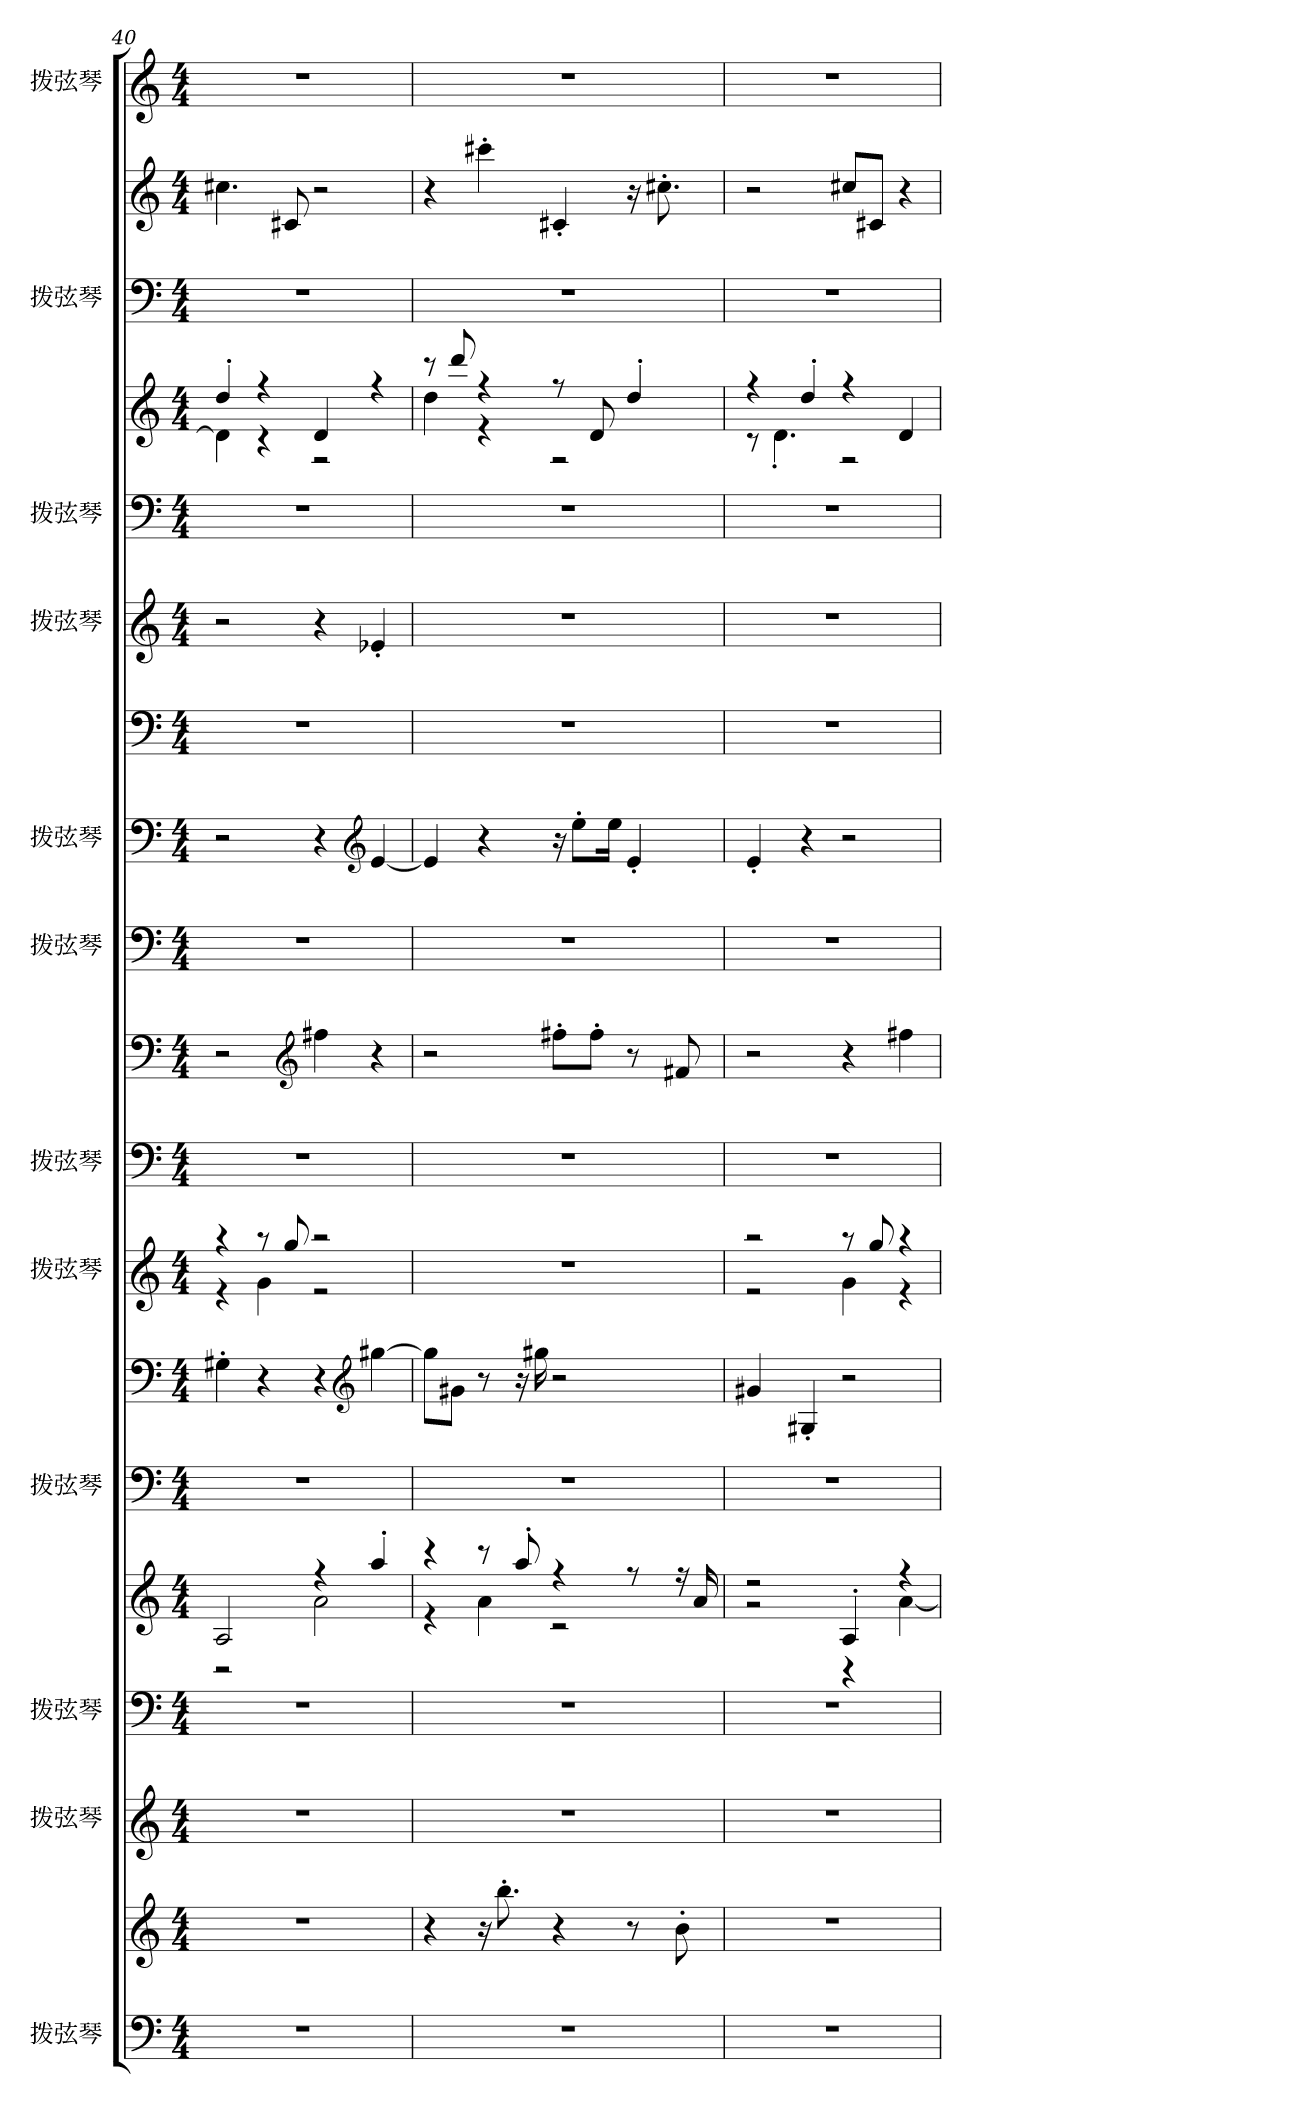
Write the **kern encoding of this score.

**kern	**kern	**kern	**kern	**kern	**kern	**kern	**kern	**kern	**kern	**kern	**kern	**kern	**kern	**kern	**kern	**kern	**kern	**kern
*part12	*part12	*part11	*part10	*part10	*part9	*part9	*part8	*part7	*part7	*part6	*part5	*part5	*part4	*part3	*part3	*part2	*part2	*part1
*staff19	*staff18	*staff17	*staff16	*staff15	*staff14	*staff13	*staff12	*staff11	*staff10	*staff9	*staff8	*staff7	*staff6	*staff5	*staff4	*staff3	*staff2	*staff1
*I"拨弦琴	*	*I"拨弦琴	*I"拨弦琴	*	*I"拨弦琴	*	*I"拨弦琴	*I"拨弦琴	*	*I"拨弦琴	*I"拨弦琴	*	*I"拨弦琴	*I"拨弦琴	*	*I"拨弦琴	*	*I"拨弦琴
*clefF4	*clefG2	*clefG2	*clefF4	*clefG2	*clefF4	*clefF4	*clefG2	*clefF4	*clefF4	*clefF4	*clefF4	*clefF4	*clefG2	*clefF4	*clefG2	*clefF4	*clefG2	*clefG2
*k[]	*k[]	*k[]	*k[]	*k[]	*k[]	*k[]	*k[]	*k[]	*k[]	*k[]	*k[]	*k[]	*k[]	*k[]	*k[]	*k[]	*k[]	*k[]
*M4/4	*M4/4	*M4/4	*M4/4	*M4/4	*M4/4	*M4/4	*M4/4	*M4/4	*M4/4	*M4/4	*M4/4	*M4/4	*M4/4	*M4/4	*M4/4	*M4/4	*M4/4	*M4/4
=40	=40	=40	=40	=40	=40	=40	=40	=40	=40	=40	=40	=40	=40	=40	=40	=40	=40	=40
*	*	*	*	*^	*	*	*^	*	*	*	*	*	*	*	*^	*	*	*
1r	1r	1r	1r	2A/	2r	1r	4G#X'\	4r	4r	1r	2r	1r	2r	1r	2r	1r	4dd'/	4d\]	1r	4.cc#X\	1r
.	.	.	.	.	.	.	4r	8r	4g\	.	.	.	.	.	.	.	4r	4r	.	.	.
.	.	.	.	.	.	.	.	8gg/	.	.	.	.	.	.	.	.	.	.	.	8c#X/	.
*	*	*	*	*	*	*	*	*	*	*	*clefG2	*	*	*	*	*	*	*	*	*	*
.	.	.	.	4r	2a\	.	4r	2r	2r	.	4ff#X\	.	4r	.	4r	.	4d/	2r	.	2r	.
*	*	*	*	*	*	*	*clefG2	*	*	*	*	*	*clefG2	*	*	*	*	*	*	*	*
.	.	.	.	4aa'/	.	.	[4gg#X\	.	.	.	4r	.	[4e/	.	4e-X'/	.	4r	.	.	.	.
*	*	*	*	*	*	*	*	*v	*v	*	*	*	*	*	*	*	*	*	*	*	*
!!LO:PB:g=z
=41	=41	=41	=41	=41	=41	=41	=41	=41	=41	=41	=41	=41	=41	=41	=41	=41	=41	=41	=41	=41
1r	4r	1r	1r	4r	4r	1r	8gg#\L]	1r	1r	2r	1r	4e/]	1r	1r	1r	8r	4dd\	1r	4r	1r
.	.	.	.	.	.	.	8g#X\J	.	.	.	.	.	.	.	.	8ddd/	.	.	.	.
.	16r	.	.	8r	4a\	.	8r	.	.	.	.	4r	.	.	.	4r	4r	.	4ccc#X'\	.
.	8.bb'\	.	.	.	.	.	.	.	.	.	.	.	.	.	.	.	.	.	.	.
.	.	.	.	8aa'/	.	.	16r	.	.	.	.	.	.	.	.	.	.	.	.	.
.	.	.	.	.	.	.	16gg#X\	.	.	.	.	.	.	.	.	.	.	.	.	.
.	4r	.	.	4r	2r	.	2r	.	.	8ff#X'\L	.	16r	.	.	.	8r	2r	.	4c#X'/	.
.	.	.	.	.	.	.	.	.	.	.	.	8ee'\L	.	.	.	.	.	.	.	.
.	.	.	.	.	.	.	.	.	.	8ff#'\J	.	.	.	.	.	8d/	.	.	.	.
.	.	.	.	.	.	.	.	.	.	.	.	16ee\Jk	.	.	.	.	.	.	.	.
.	8r	.	.	8r	.	.	.	.	.	8r	.	4e'/	.	.	.	4dd'/	.	.	16r	.
.	.	.	.	.	.	.	.	.	.	.	.	.	.	.	.	.	.	.	8.cc#X'\	.
.	8b'\	.	.	16r	.	.	.	.	.	8f#X/	.	.	.	.	.	.	.	.	.	.
.	.	.	.	16a/	.	.	.	.	.	.	.	.	.	.	.	.	.	.	.	.
=42	=42	=42	=42	=42	=42	=42	=42	=42	=42	=42	=42	=42	=42	=42	=42	=42	=42	=42	=42	=42
*	*	*	*	*	*	*	*	*^	*	*	*	*	*	*	*	*	*	*	*	*
1r	1r	1r	1r	2r	2r	1r	4g#X/	2r	2r	1r	2r	1r	4e'/	1r	1r	1r	4r	8r	1r	2r	1r
.	.	.	.	.	.	.	.	.	.	.	.	.	.	.	.	.	.	4.d'\	.	.	.
.	.	.	.	.	.	.	4G#X'/	.	.	.	.	.	4r	.	.	.	4dd'/	.	.	.	.
.	.	.	.	4A'/	4r	.	2r	8r	4g\	.	4r	.	2r	.	.	.	4r	2r	.	8cc#X/L	.
.	.	.	.	.	.	.	.	8gg/	.	.	.	.	.	.	.	.	.	.	.	8c#X/J	.
.	.	.	.	4r	[4a\	.	.	4r	4r	.	4ff#X\	.	.	.	.	.	4d/	.	.	4r	.
*	*	*	*	*v	*v	*	*	*v	*v	*	*	*	*	*	*	*	*v	*v	*	*	*
=	=	=	=	=	=	=	=	=	=	=	=	=	=	=	=	=	=	=
*-	*-	*-	*-	*-	*-	*-	*-	*-	*-	*-	*-	*-	*-	*-	*-	*-	*-	*-
